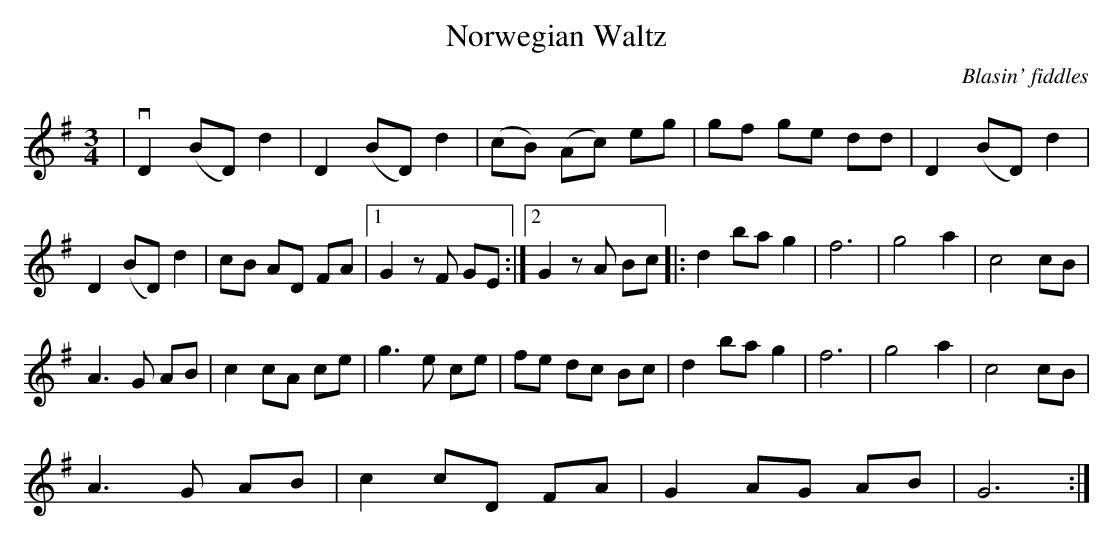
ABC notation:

X:1
T:Norwegian Waltz
C:Blasin' fiddles
M:3/4
L:1/8
K: G
|v D2 (BD) d2  |D2 (BD) d2| (cB) (Ac) eg| gf ge dd| D2 (BD) d2|
 D2 (BD) d2 | cB AD FA |1G2 zF GE:|2G2 zA Bc|:  d2 ba g2 | f6| g4 a2| c4 cB|
 A3 G AB| c2 cA ce |g3 e ce | fe dc Bc |d2 ba g2 | f6| g4 a2| c4 cB|
A3 G AB| c2 cD FA| G2 AG AB| G6:|]
